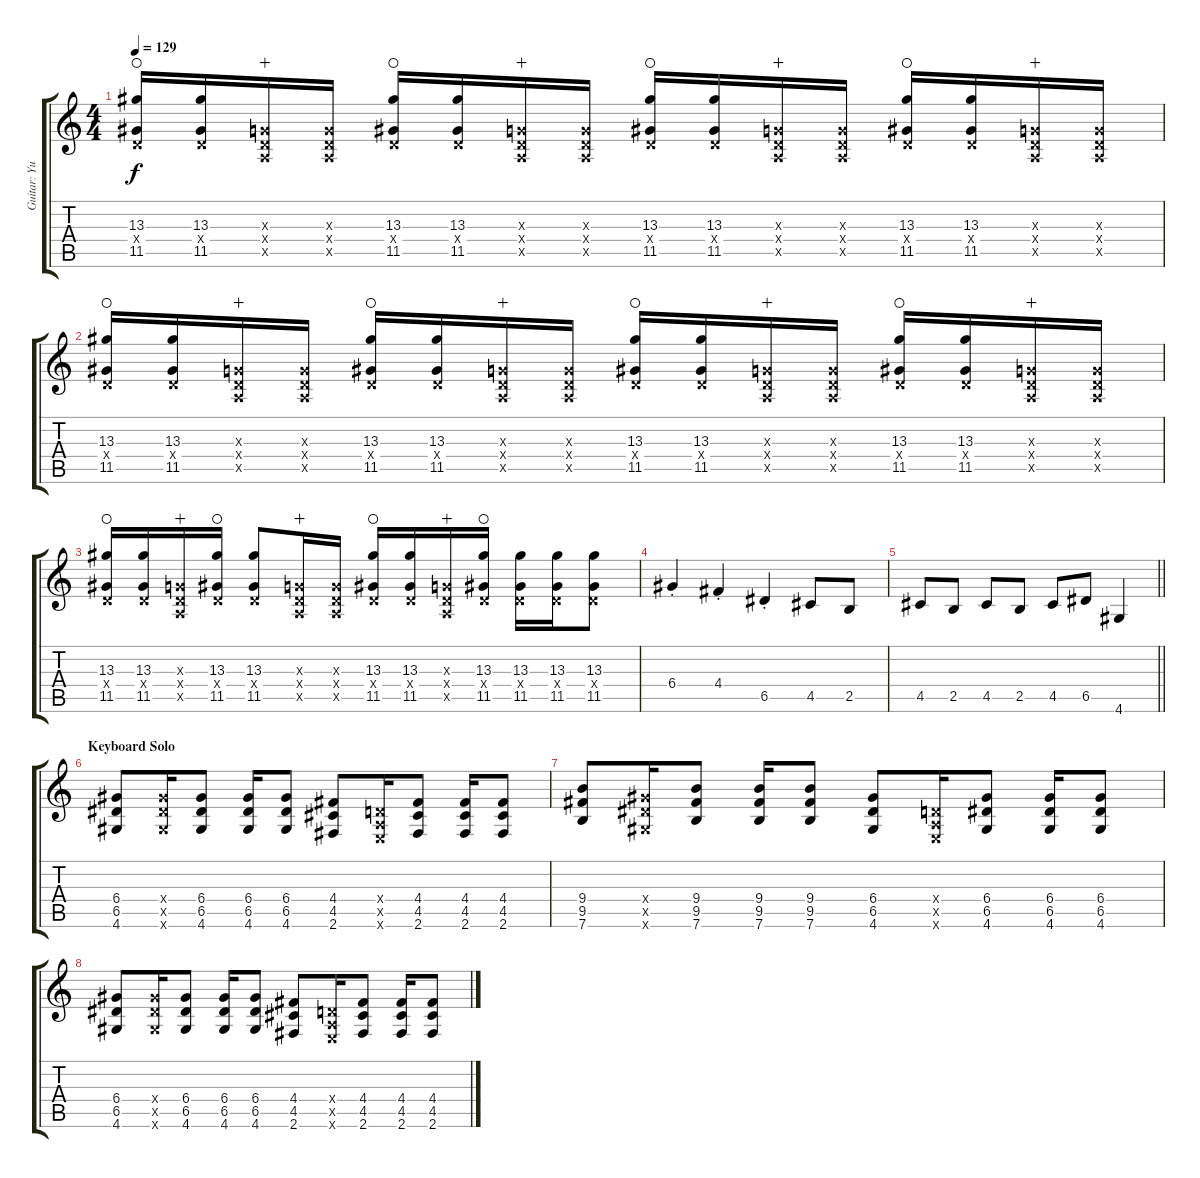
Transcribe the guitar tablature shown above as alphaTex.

\track ("Guitar: Yui Hirasawa" "Guitar: Yu") {instrument distortionguitar}
\staff {score tabs}
\tuning (E4 B3 G3 D3 A2 E2) {hide}
\ts (4 4)
\tempo 129
\clef g2
\ks c
(13.3 0.4{x} 11.5).16{dy f waho} (13.3 0.4{x} 11.5).16 (0.3{x} 0.4{x} 0.5{x}).16{wahc} (0.3{x} 0.4{x} 0.5{x}).16 (13.3 0.4{x} 11.5).16{waho} (13.3 0.4{x} 11.5).16 (0.3{x} 0.4{x} 0.5{x}).16{wahc} (0.3{x} 0.4{x} 0.5{x}).16 (13.3 0.4{x} 11.5).16{waho} (13.3 0.4{x} 11.5).16 (0.3{x} 0.4{x} 0.5{x}).16{wahc} (0.3{x} 0.4{x} 0.5{x}).16 (13.3 0.4{x} 11.5).16{waho} (13.3 0.4{x} 11.5).16 (0.3{x} 0.4{x} 0.5{x}).16{wahc} (0.3{x} 0.4{x} 0.5{x}).16 |
(13.3 0.4{x} 11.5).16{waho} (13.3 0.4{x} 11.5).16 (0.3{x} 0.4{x} 0.5{x}).16{wahc} (0.3{x} 0.4{x} 0.5{x}).16 (13.3 0.4{x} 11.5).16{waho} (13.3 0.4{x} 11.5).16 (0.3{x} 0.4{x} 0.5{x}).16{wahc} (0.3{x} 0.4{x} 0.5{x}).16 (13.3 0.4{x} 11.5).16{waho} (13.3 0.4{x} 11.5).16 (0.3{x} 0.4{x} 0.5{x}).16{wahc} (0.3{x} 0.4{x} 0.5{x}).16 (13.3 0.4{x} 11.5).16{waho} (13.3 0.4{x} 11.5).16 (0.3{x} 0.4{x} 0.5{x}).16{wahc} (0.3{x} 0.4{x} 0.5{x}).16 |
(13.3 0.4{x} 11.5).16{waho} (13.3 0.4{x} 11.5).16 (0.3{x} 0.4{x} 0.5{x}).16{wahc} (13.3 0.4{x} 11.5).16{waho} (13.3 0.4{x} 11.5).8 (0.3{x} 0.4{x} 0.5{x}).16{wahc} (0.3{x} 0.4{x} 0.5{x}).16 (13.3 0.4{x} 11.5).16{waho} (13.3 0.4{x} 11.5).16 (0.3{x} 0.4{x} 0.5{x}).16{wahc} (13.3 0.4{x} 11.5).16{waho} (13.3 0.4{x} 11.5).16 (13.3 0.4{x} 11.5).16 (13.3 0.4{x} 11.5).8 |
6.4{st}.4 4.4{st}.4 6.5{st}.4 4.5.8 2.5.8 |
\barLineRight lightlight
4.5.8 2.5.8 4.5.8 2.5.8 4.5.8 6.5.8 4.6.4 |
\section ("" "Keyboard Solo")
(6.4 6.5 4.6).8 (6.4{x} 6.5{x} 4.6{x}).16 (6.4 6.5 4.6).8 (6.4 6.5 4.6).16 (6.4 6.5 4.6).8 (4.4 4.5 2.6).8 (0.4{x} 0.5{x} 0.6{x}).16 (4.4 4.5 2.6).8 (4.4 4.5 2.6).16 (4.4 4.5 2.6).8 |
(9.4 9.5 7.6).8 (6.4{x} 6.5{x} 4.6{x}).16 (9.4 9.5 7.6).8 (9.4 9.5 7.6).16 (9.4 9.5 7.6).8 (6.4 6.5 4.6).8 (0.4{x} 0.5{x} 0.6{x}).16 (6.4 6.5 4.6).8 (6.4 6.5 4.6).16 (6.4 6.5 4.6).8 |
(6.4 6.5 4.6).8 (6.4{x} 6.5{x} 4.6{x}).16 (6.4 6.5 4.6).8 (6.4 6.5 4.6).16 (6.4 6.5 4.6).8 (4.4 4.5 2.6).8 (0.4{x} 0.5{x} 0.6{x}).16 (4.4 4.5 2.6).8 (4.4 4.5 2.6).16 (4.4 4.5 2.6).8
